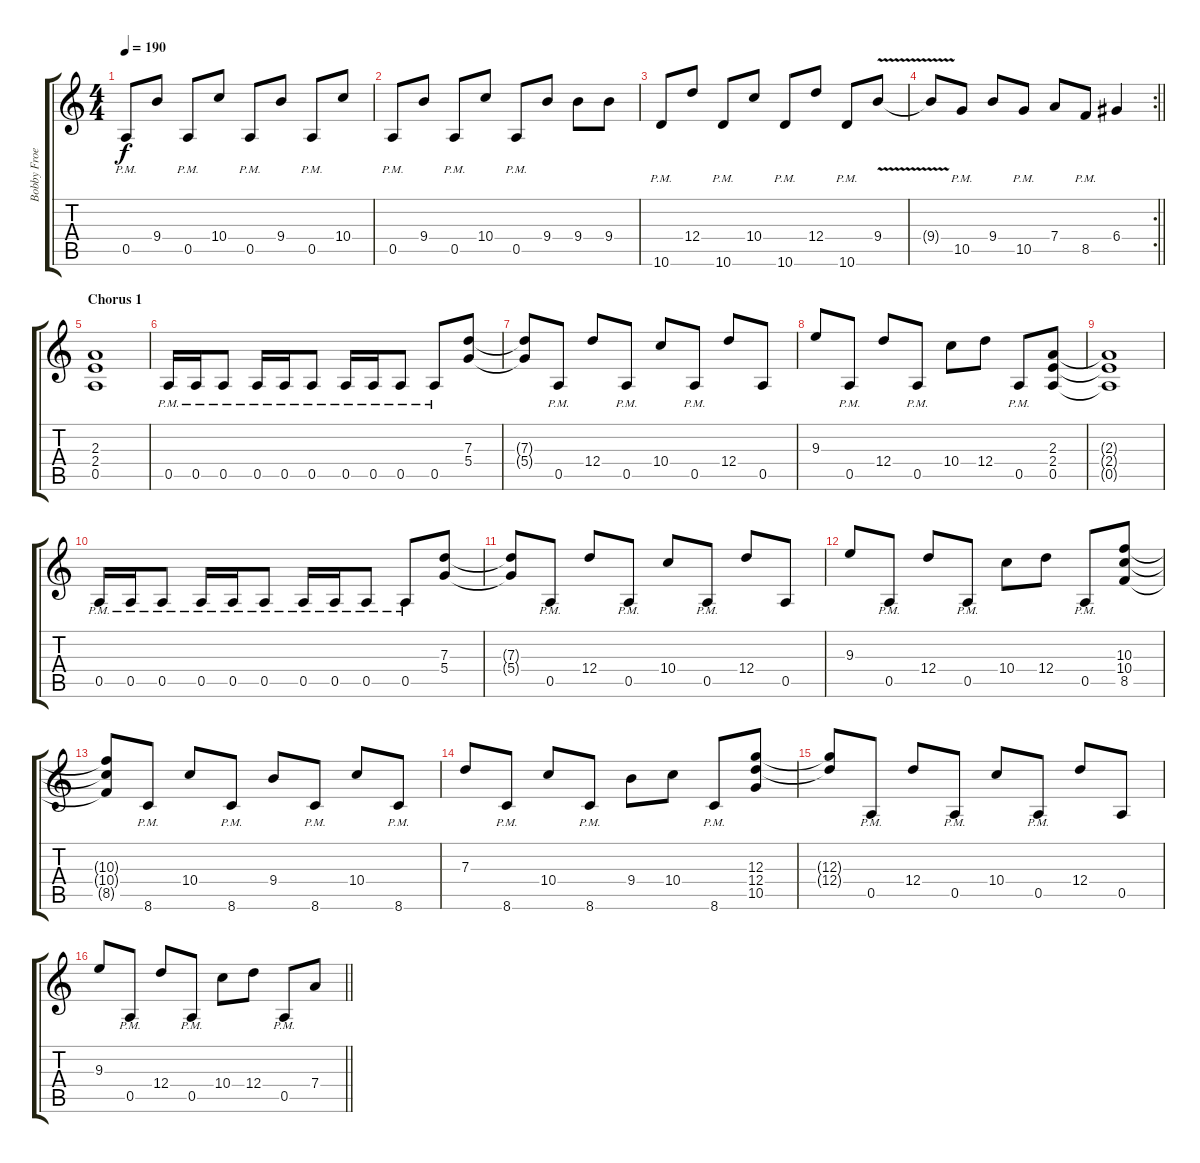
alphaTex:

\track ("Bobby Froese" "Bobby Froe") {instrument distortionguitar}
\staff {score tabs}
\tuning (E4 B3 G3 D3 A2 E2) {hide}
\ts (4 4)
\tempo 190
\clef g2
\ks c
0.5{pm}.8{dy f} 9.4.8 0.5{pm}.8 10.4.8 0.5{pm}.8 9.4.8 0.5{pm}.8 10.4.8 |
0.5{pm}.8 9.4.8 0.5{pm}.8 10.4.8 0.5{pm}.8 9.4.8 9.4.8 9.4.8 |
10.6{pm}.8 12.4.8 10.6{pm}.8 10.4.8 10.6{pm}.8 12.4.8 10.6{pm}.8 9.4{v}.8 |
\rc 2
\barLineRight lightlight
9.4{t}.8 10.5{pm}.8 9.4.8 10.5{pm}.8 7.4.8 8.5{pm}.8 6.4.4 |
\section ("" "Chorus 1")
(2.3 2.4 0.5).1 |
0.5{pm}.16 0.5{pm}.16 0.5{pm}.8 0.5{pm}.16 0.5{pm}.16 0.5{pm}.8 0.5{pm}.16 0.5{pm}.16 0.5{pm}.8 0.5{pm}.8 (7.3 5.4).8 |
(7.3{t} 5.4{t}).8 0.5{pm}.8 12.4.8 0.5{pm}.8 10.4.8 0.5{pm}.8 12.4.8 0.5.8 |
9.3.8 0.5{pm}.8 12.4.8 0.5{pm}.8 10.4.8 12.4.8 0.5{pm}.8 (2.3 2.4 0.5).8 |
(2.3{t} 2.4{t} 0.5{t}).1 |
0.5{pm}.16 0.5{pm}.16 0.5{pm}.8 0.5{pm}.16 0.5{pm}.16 0.5{pm}.8 0.5{pm}.16 0.5{pm}.16 0.5{pm}.8 0.5{pm}.8 (7.3 5.4).8 |
(7.3{t} 5.4{t}).8 0.5{pm}.8 12.4.8 0.5{pm}.8 10.4.8 0.5{pm}.8 12.4.8 0.5.8 |
9.3.8 0.5{pm}.8 12.4.8 0.5{pm}.8 10.4.8 12.4.8 0.5{pm}.8 (10.3 10.4 8.5).8 |
(10.3{t} 10.4{t} 8.5{t}).8 8.6{pm}.8 10.4.8 8.6{pm}.8 9.4.8 8.6{pm}.8 10.4.8 8.6{pm}.8 |
7.3.8 8.6{pm}.8 10.4.8 8.6{pm}.8 9.4.8 10.4.8 8.6{pm}.8 (12.3 12.4 10.5).8 |
(12.3{t} 12.4{t}).8 0.5{pm}.8 12.4.8 0.5{pm}.8 10.4.8 0.5{pm}.8 12.4.8 0.5.8 |
\barLineRight lightlight
9.3.8 0.5{pm}.8 12.4.8 0.5{pm}.8 10.4.8 12.4.8 0.5{pm}.8 7.4.8
